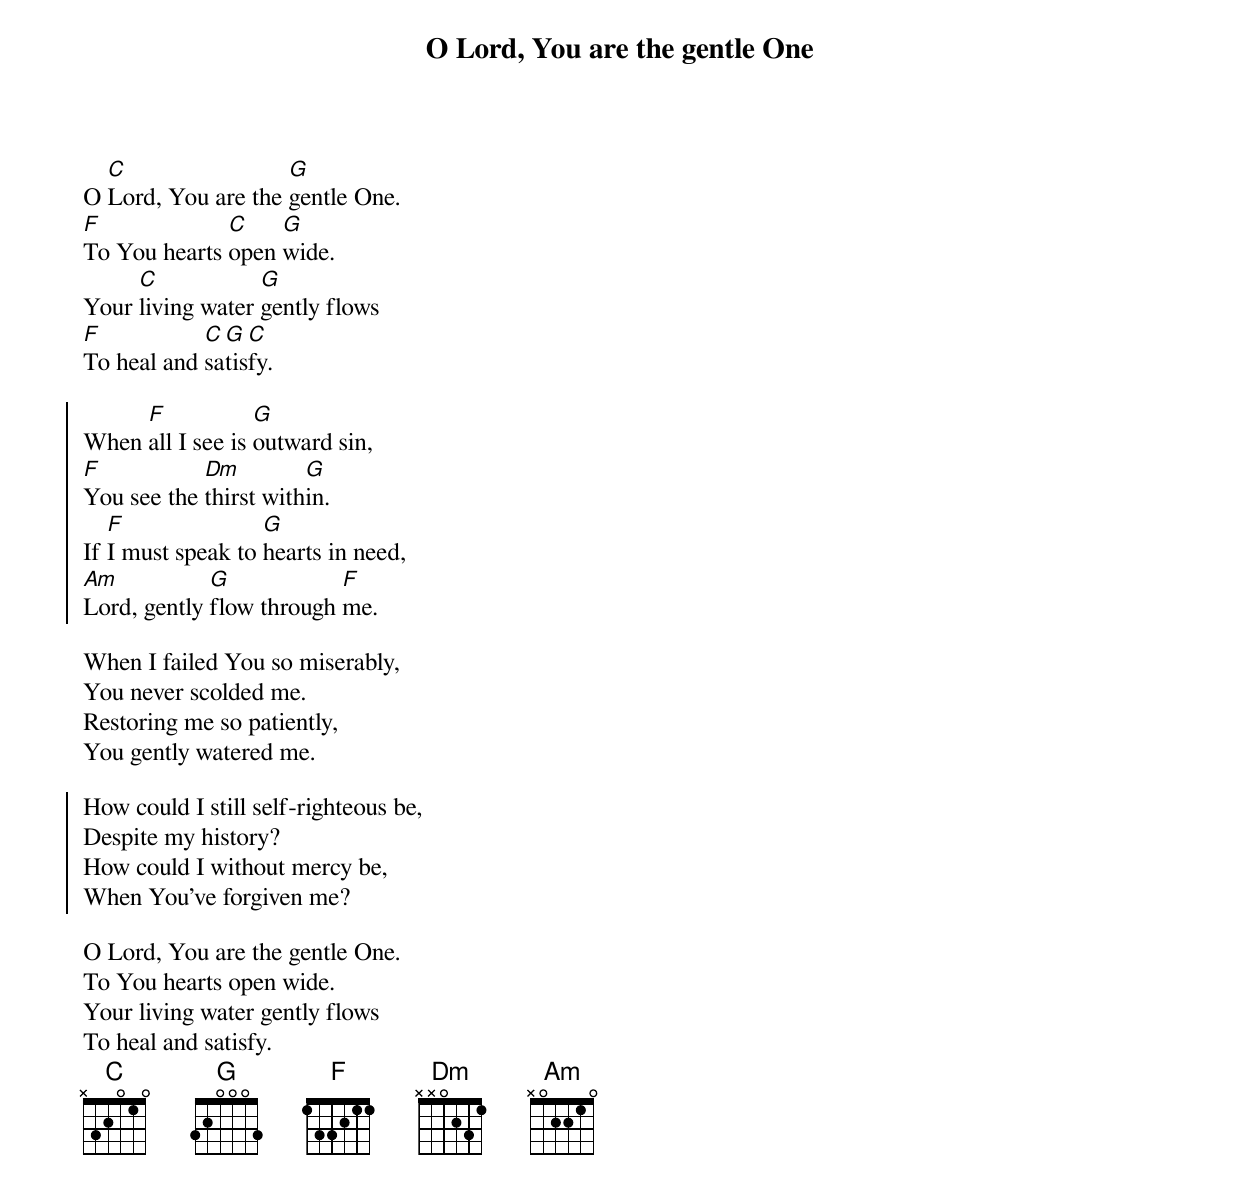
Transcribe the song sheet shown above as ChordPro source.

{title: O Lord, You are the gentle One}

O [C]Lord, You are the [G]gentle One.
[F]To You hearts [C]open [G]wide.
Your [C]living water [G]gently flows
[F]To heal and [C]sa[G]tis[C]fy.

{start_of_chorus}
When [F]all I see is [G]outward sin,
[F]You see the [Dm]thirst with[G]in.
If [F]I must speak to [G]hearts in need,
[Am]Lord, gently [G]flow through [F]me.
{end_of_chorus}

When I failed You so miserably,
You never scolded me.
Restoring me so patiently,
You gently watered me.

{start_of_chorus}
How could I still self-righteous be,
Despite my history?
How could I without mercy be,
When You’ve forgiven me?
{end_of_chorus}

O Lord, You are the gentle One.
To You hearts open wide.
Your living water gently flows
To heal and satisfy.
